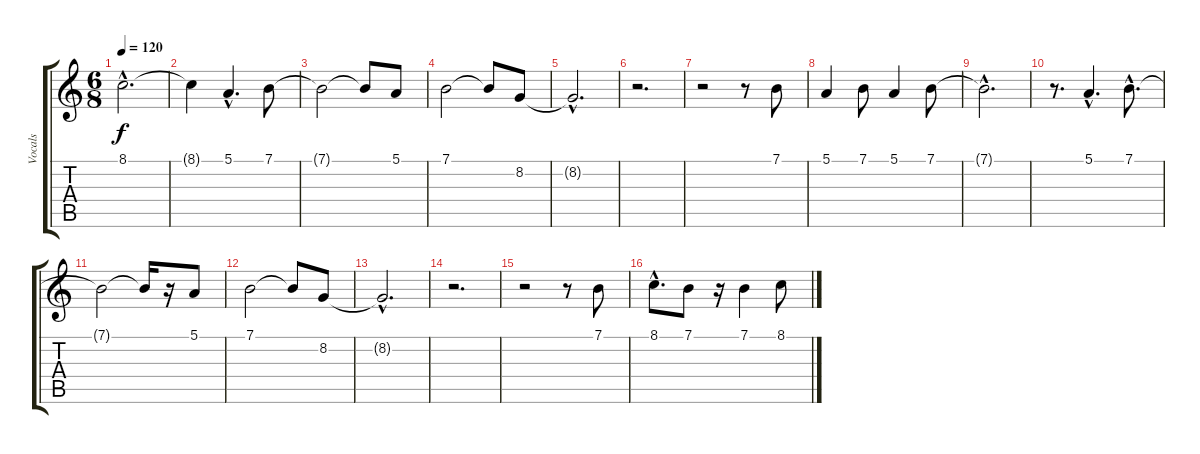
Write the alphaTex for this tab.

\track ("Vocals" "Vocals") {instrument pad1newage}
\staff {score tabs}
\tuning (E4 B3 G3 D3 A2 E2) {hide}
\ts (6 8)
\tempo 120
\clef g2
\ks c
8.1{hac t}.2{d dy f} |
8.1{t}.4 5.1{hac}.4{d} 7.1.8 |
7.1{t}.2 7.1{t}.8 5.1.8 |
7.1.2 7.1{t}.8 8.2.8 |
8.2{hac t}.2{d} |
r.2{d} |
r.2 r.8 7.1.8 |
5.1.4 7.1.8 5.1.4 7.1.8 |
7.1{hac t}.2{d} |
r.8{d} 5.1{hac}.4{d} 7.1{hac}.8{d} |
7.1{t}.2 7.1{t}.16 r.16 5.1.8 |
7.1.2 7.1{t}.8 8.2.8 |
8.2{hac t}.2{d} |
r.2{d} |
r.2 r.8 7.1.8 |
8.1{hac}.8{d} 7.1.8 r.16 7.1.4 8.1.8
